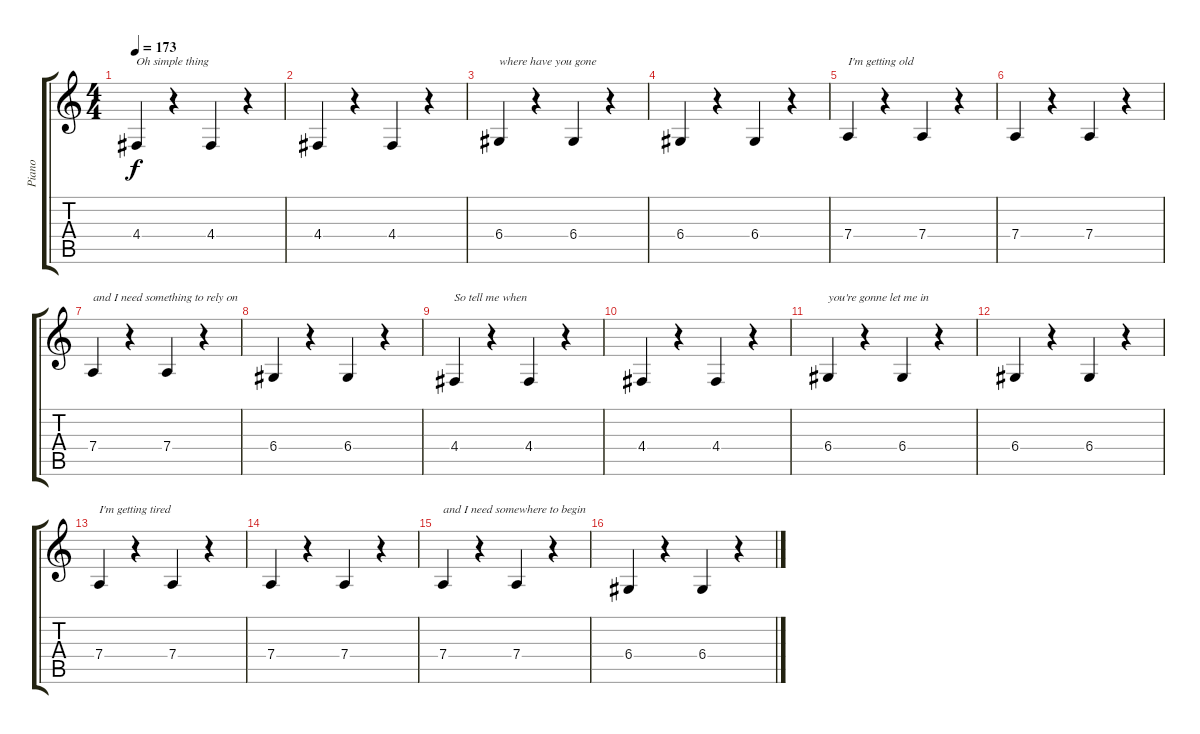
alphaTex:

\track ("Piano" "Piano") {instrument acousticgrandpiano}
\staff {score tabs}
\tuning (E4 B3 G3 D3 A2 E2) {hide}
\ts (4 4)
\tempo 173
\clef g2
\ks c
4.4.4{txt "Oh simple thing" dy f} r.4 4.4.4 r.4 |
4.4.4 r.4 4.4.4 r.4 |
6.4.4{txt "where have you gone"} r.4 6.4.4 r.4 |
6.4.4 r.4 6.4.4 r.4 |
7.4.4{txt "I'm getting old"} r.4 7.4.4 r.4 |
7.4.4 r.4 7.4.4 r.4 |
7.4.4{txt "and I need something to rely on"} r.4 7.4.4 r.4 |
6.4.4 r.4 6.4.4 r.4 |
4.4.4{txt "So tell me when"} r.4 4.4.4 r.4 |
4.4.4 r.4 4.4.4 r.4 |
6.4.4{txt "you're gonne let me in"} r.4 6.4.4 r.4 |
6.4.4 r.4 6.4.4 r.4 |
7.4.4{txt "I'm getting tired"} r.4 7.4.4 r.4 |
7.4.4 r.4 7.4.4 r.4 |
7.4.4{txt "and I need somewhere to begin"} r.4 7.4.4 r.4 |
6.4.4 r.4 6.4.4 r.4
